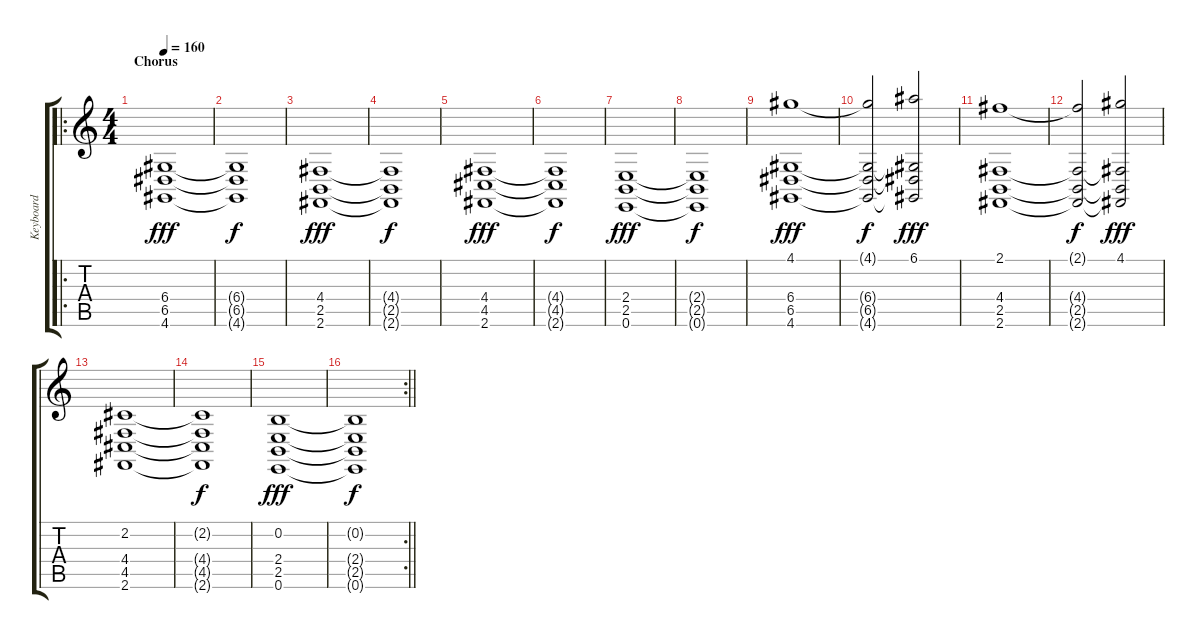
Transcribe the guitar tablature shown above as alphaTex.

\track ("Keyboard" "Keyboard") {instrument stringensemble2}
\staff {score tabs}
\tuning (E5 B3 G3 D3 A2 E2) {hide}
\ro
\ts (4 4)
\section ("" "Chorus")
\tempo 160
\clef g2
\ks c
(6.4 6.5 4.6).1{dy fff} |
(6.4{t} 6.5{t} 4.6{t}).1{dy f} |
(4.4 2.5 2.6).1{dy fff} |
(4.4{t} 2.5{t} 2.6{t}).1{dy f} |
(4.4 4.5 2.6).1{dy fff} |
(4.4{t} 4.5{t} 2.6{t}).1{dy f} |
(2.4 2.5 0.6).1{dy fff} |
(2.4{t} 2.5{t} 0.6{t}).1{dy f} |
(4.1 6.4 6.5 4.6).1{dy fff} |
(4.1{t} 6.4{t} 6.5{t} 4.6{t}).2{dy f} (6.1 6.4{t} 6.5{t} 4.6{t}).2{dy fff} |
(2.1 4.4 2.5 2.6).1 |
(2.1{t} 4.4{t} 2.5{t} 2.6{t}).2{dy f} (4.1 4.4{t} 2.5{t} 2.6{t}).2{dy fff} |
(2.2 4.4 4.5 2.6).1 |
(2.2{t} 4.4{t} 4.5{t} 2.6{t}).1{dy f} |
(0.2 2.4 2.5 0.6).1{dy fff} |
\rc 2
\barLineRight lightlight
(0.2{t} 2.4{t} 2.5{t} 0.6{t}).1{dy f}
